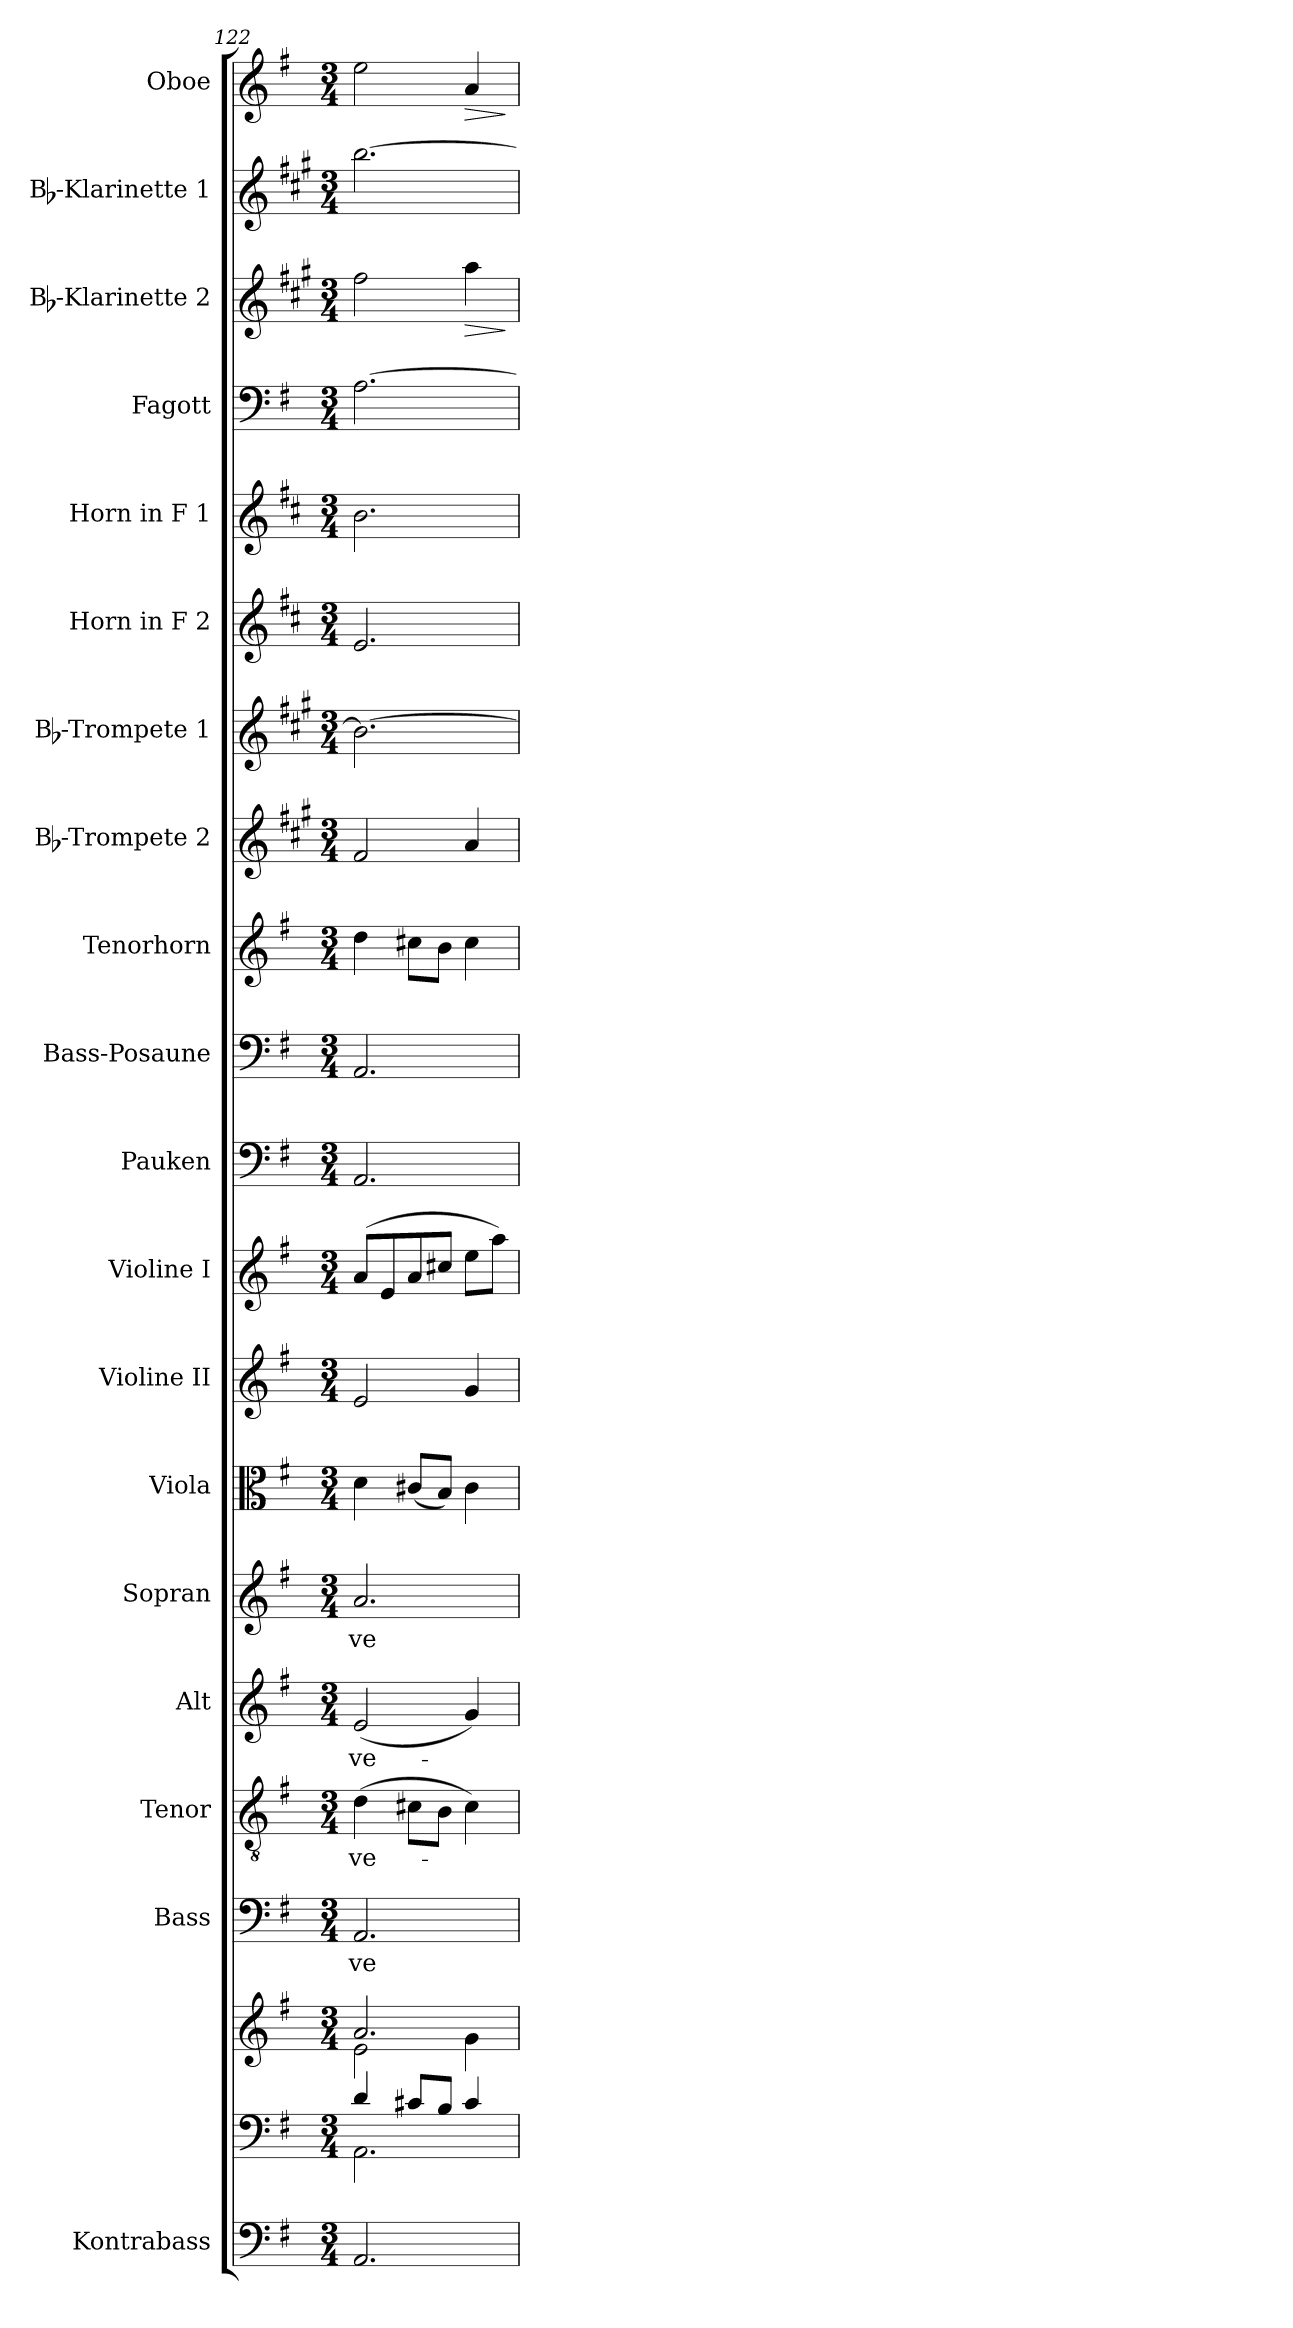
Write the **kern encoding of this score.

**kern	**kern	**kern	**kern	**text	**kern	**text	**kern	**text	**kern	**text	**kern	**kern	**kern	**kern	**kern	**kern	**kern	**kern	**kern	**kern	**kern	**kern	**dynam	**kern	**kern	**dynam
*part20	*part19	*part19	*part18	*part18	*part17	*part17	*part16	*part16	*part15	*part15	*part14	*part13	*part12	*part11	*part10	*part9	*part8	*part7	*part6	*part5	*part4	*part3	*part3	*part2	*part1	*part1
*staff21	*staff20	*staff19	*staff18	*staff18	*staff17	*staff17	*staff16	*staff16	*staff15	*staff15	*staff14	*staff13	*staff12	*staff11	*staff10	*staff9	*staff8	*staff7	*staff6	*staff5	*staff4	*staff3	*staff3	*staff2	*staff1	*staff1
*I"Kontrabass	*	*	*I"Bass	*	*I"Tenor	*	*I"Alt	*	*I"Sopran	*	*I"Viola	*I"Violine II	*I"Violine I	*I"Pauken	*I"Bass-Posaune	*I"Tenorhorn	*I"Bb-Trompete 2	*I"Bb-Trompete 1	*I"Horn in F 2	*I"Horn in F 1	*I"Fagott	*I"Bb-Klarinette 2	*	*I"Bb-Klarinette 1	*I"Oboe	*
*I'Kb.	*	*	*I'B.	*	*I'T.	*	*I'A.	*	*I'S.	*	*I'Vla.	*I'Vl. II	*I'Vl. I	*I'Pk.	*I'B. Pos.	*I'T. Hrn.	*I'Bb Trp. 2	*I'Bb Trp. 1	*	*	*I'Fg.	*I'Bb Kl. 2	*	*I'Bb Kl. 1	*I'Ob.	*
*clefF4	*clefF4	*clefG2	*clefF4	*	*clefGv2	*	*clefG2	*	*clefG2	*	*clefC3	*clefG2	*clefG2	*clefF4	*clefF4	*clefG2	*clefG2	*clefG2	*clefG2	*clefG2	*clefF4	*clefG2	*	*clefG2	*clefG2	*
*ITrd7c12	*	*	*	*	*	*	*	*	*	*	*	*	*	*	*	*ITrd8c14	*ITrd1c2	*ITrd1c2	*ITrd4c7	*ITrd4c7	*	*ITrd1c2	*	*ITrd1c2	*	*
*k[f#]	*k[f#]	*k[f#]	*k[f#]	*	*k[f#]	*	*k[f#]	*	*k[f#]	*	*k[f#]	*k[f#]	*k[f#]	*k[f#]	*k[f#]	*k[f#]	*k[f#]	*k[f#]	*k[f#]	*k[f#]	*k[f#]	*k[f#]	*	*k[f#]	*k[f#]	*
*G:	*G:	*G:	*G:	*	*G:	*	*G:	*	*G:	*	*G:	*G:	*G:	*G:	*G:	*G:	*G:	*G:	*G:	*G:	*G:	*G:	*	*G:	*G:	*
*M3/4	*M3/4	*M3/4	*M3/4	*	*M3/4	*	*M3/4	*	*M3/4	*	*M3/4	*M3/4	*M3/4	*M3/4	*M3/4	*M3/4	*M3/4	*M3/4	*M3/4	*M3/4	*M3/4	*M3/4	*	*M3/4	*M3/4	*
=122	=122	=122	=122	=122	=122	=122	=122	=122	=122	=122	=122	=122	=122	=122	=122	=122	=122	=122	=122	=122	=122	=122	=122	=122	=122	=122
*	*^	*^	*	*	*	*	*	*	*	*	*	*	*	*	*	*	*	*	*	*	*	*	*	*	*	*
!	!	!	!	!	!	!LO:LY:b	!	!LO:LY:b	!	!LO:LY:b	!	!LO:LY:b	!	!	!	!	!	!	!	!	!	!	!	!	!	!	!	!
2.AAA/	4d/	2.AA\	2.a/	2e\	2.AA/	ve-	(>4d\	ve-	(<2e/	ve-	2.a/	ve-	4d\	2e/	(>8a/L	2.AA/	2.AA/	4d\	2e/	2.a\_	2.A/	2.e\	[2.A\	2ee\	.	[2.aa\	2ee\	.
.	.	.	.	.	.	.	.	.	.	.	.	.	.	.	8e/	.	.	.	.	.	.	.	.	.	.	.	.	.
.	8c#X/L	.	.	.	.	.	8c#X\L	.	.	.	.	.	(<8c#X/L	.	8a/	.	.	8c#X\L	.	.	.	.	.	.	.	.	.	.
.	8B/J	.	.	.	.	.	8B\J	.	.	.	.	.	8B/J)	.	8cc#X/J	.	.	8B\J	.	.	.	.	.	.	.	.	.	.
!	!	!	!	!	!	!	!	!	!	!	!	!	!	!	!	!	!	!	!	!	!	!	!	!	!LO:HP:b	!	!	!LO:HP:b
.	4c#/	.	.	4g\	.	.	4c#\)	.	4g/)	.	.	.	4c#\	4g/	8ee\L	.	.	4c#\	4g/	.	.	.	.	4gg\	>	.	4a/	>
.	.	.	.	.	.	.	.	.	.	.	.	.	.	.	8aa\J)	.	.	.	.	.	.	.	.	.	.	.	.	.
*	*v	*v	*	*	*	*	*	*	*	*	*	*	*	*	*	*	*	*	*	*	*	*	*	*	*	*	*	*
*	*	*v	*v	*	*	*	*	*	*	*	*	*	*	*	*	*	*	*	*	*	*	*	*	*	*	*	*
.	.	.	.	.	.	.	.	.	.	.	.	.	.	.	.	.	.	.	.	.	.	.	]	.	.	]
=	=	=	=	=	=	=	=	=	=	=	=	=	=	=	=	=	=	=	=	=	=	=	=	=	=	=
*-	*-	*-	*-	*-	*-	*-	*-	*-	*-	*-	*-	*-	*-	*-	*-	*-	*-	*-	*-	*-	*-	*-	*-	*-	*-	*-
